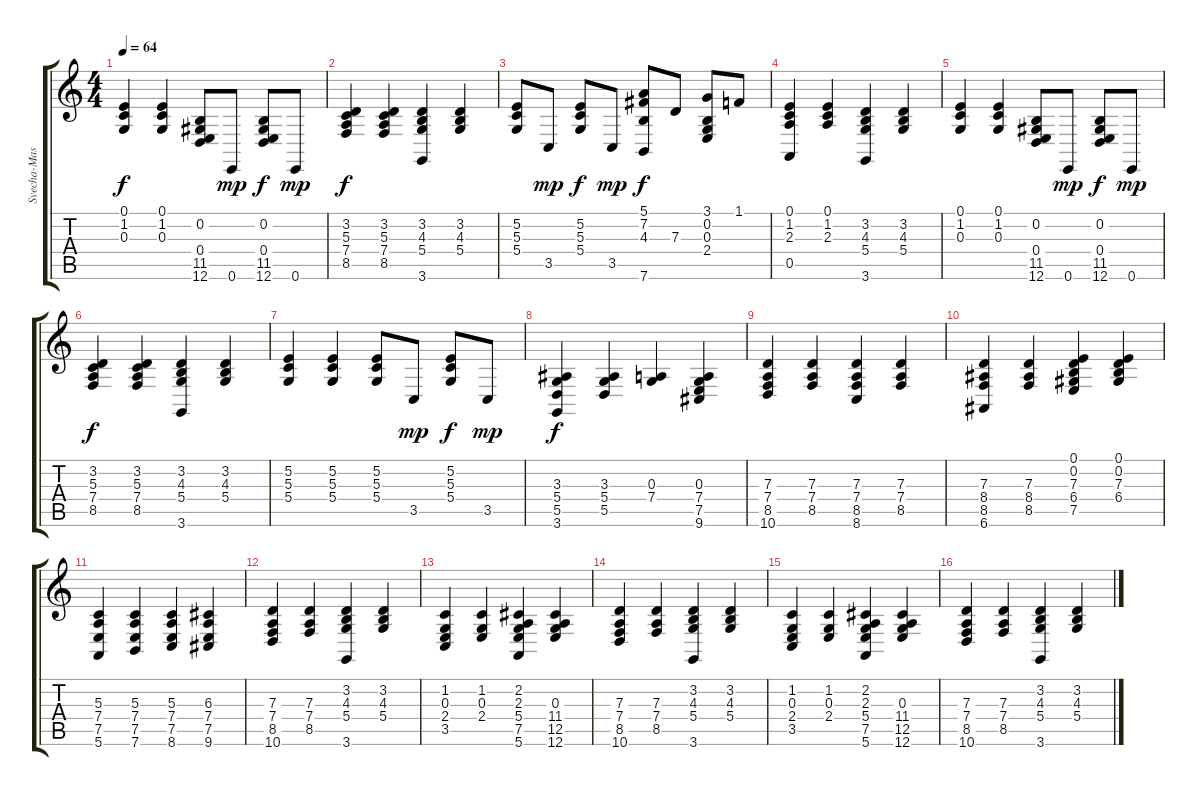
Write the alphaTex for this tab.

\track ("Svecha-Mashina Vremeni" "Svecha-Mas") {instrument brightacousticpiano}
\staff {score tabs}
\tuning (E4 B3 G3 D3 A2 E2) {hide}
\ts (4 4)
\tempo 64
\clef g2
\ks c
(0.1 1.2 0.3).4{dy f} (0.1 1.2 0.3).4 (0.2 0.4 11.5 12.6).8 0.6.8{dy mp} (0.2 0.4 11.5 12.6).8{dy f} 0.6.8{dy mp} |
(3.2 5.3 7.4 8.5).4{dy f} (3.2 5.3 7.4 8.5).4 (3.2 4.3 5.4 3.6).4 (3.2 4.3 5.4).4 |
(5.2 5.3 5.4).8 3.5.8{dy mp} (5.2 5.3 5.4).8{dy f} 3.5.8{dy mp} (5.1 7.2 4.3 7.6).8{dy f} 7.3.8 (3.1 0.2 0.3 2.4).8 1.1.8 |
(0.1 1.2 2.3 0.5).4 (0.1 1.2 2.3).4 (3.2 4.3 5.4 3.6).4 (3.2 4.3 5.4).4 |
(0.1 1.2 0.3).4 (0.1 1.2 0.3).4 (0.2 0.4 11.5 12.6).8 0.6.8{dy mp} (0.2 0.4 11.5 12.6).8{dy f} 0.6.8{dy mp} |
(3.2 5.3 7.4 8.5).4{dy f} (3.2 5.3 7.4 8.5).4 (3.2 4.3 5.4 3.6).4 (3.2 4.3 5.4).4 |
(5.2 5.3 5.4).4 (5.2 5.3 5.4).4 (5.2 5.3 5.4).8 3.5.8{dy mp} (5.2 5.3 5.4).8{dy f} 3.5.8{dy mp} |
(3.3 5.4 5.5 3.6).4{dy f} (3.3 5.4 5.5).4 (0.3 7.4).4 (0.3 7.4 7.5 9.6).4 |
(7.3 7.4 8.5 10.6).4 (7.3 7.4 8.5).4 (7.3 7.4 8.5 8.6).4 (7.3 7.4 8.5).4 |
(7.3 8.4 8.5 6.6).4 (7.3 8.4 8.5).4 (0.1 0.2 7.3 6.4 7.5).4 (0.1 0.2 7.3 6.4).4 |
(5.3 7.4 7.5 5.6).4 (5.3 7.4 7.5 7.6).4 (5.3 7.4 7.5 8.6).4 (6.3 7.4 7.5 9.6).4 |
(7.3 7.4 8.5 10.6).4 (7.3 7.4 8.5).4 (3.2 4.3 5.4 3.6).4 (3.2 4.3 5.4).4 |
(1.2 0.3 2.4 3.5).4 (1.2 0.3 2.4).4 (2.2 2.3 5.4 7.5 5.6).4 (0.3 11.4 12.5 12.6).4 |
(7.3 7.4 8.5 10.6).4 (7.3 7.4 8.5).4 (3.2 4.3 5.4 3.6).4 (3.2 4.3 5.4).4 |
(1.2 0.3 2.4 3.5).4 (1.2 0.3 2.4).4 (2.2 2.3 5.4 7.5 5.6).4 (0.3 11.4 12.5 12.6).4 |
(7.3 7.4 8.5 10.6).4 (7.3 7.4 8.5).4 (3.2 4.3 5.4 3.6).4 (3.2 4.3 5.4).4
